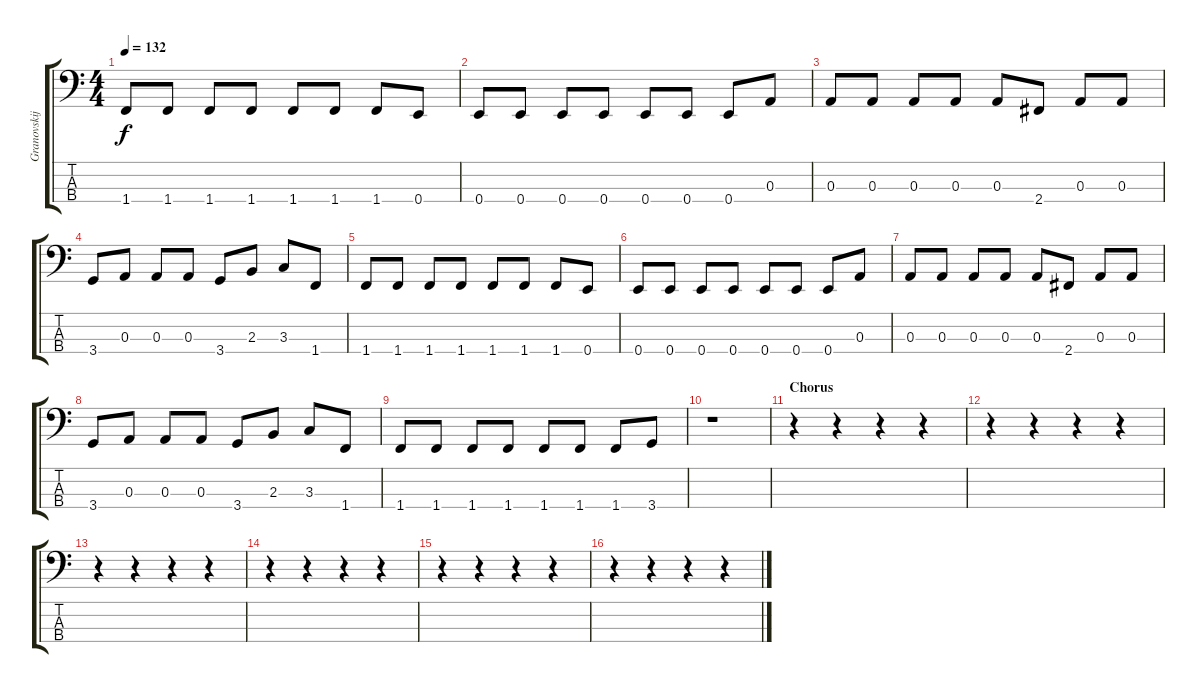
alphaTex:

\track ("Granovskij" "Granovskij") {instrument electricbassfinger}
\staff {score tabs}
\tuning (G2 D2 A1 E1) {hide}
\ts (4 4)
\tempo 132
\clef f4
\ks c
1.4.8{dy f} 1.4.8 1.4.8 1.4.8 1.4.8 1.4.8 1.4.8 0.4.8 |
0.4.8 0.4.8 0.4.8 0.4.8 0.4.8 0.4.8 0.4.8 0.3.8 |
0.3.8 0.3.8 0.3.8 0.3.8 0.3.8 2.4.8 0.3.8 0.3.8 |
3.4.8 0.3.8 0.3.8 0.3.8 3.4.8 2.3.8 3.3.8 1.4.8 |
1.4.8 1.4.8 1.4.8 1.4.8 1.4.8 1.4.8 1.4.8 0.4.8 |
0.4.8 0.4.8 0.4.8 0.4.8 0.4.8 0.4.8 0.4.8 0.3.8 |
0.3.8 0.3.8 0.3.8 0.3.8 0.3.8 2.4.8 0.3.8 0.3.8 |
3.4.8 0.3.8 0.3.8 0.3.8 3.4.8 2.3.8 3.3.8 1.4.8 |
1.4.8 1.4.8 1.4.8 1.4.8 1.4.8 1.4.8 1.4.8 3.4.8 |
r.1 |
\section ("" "Chorus")
r.4 r.4 r.4 r.4 |
r.4 r.4 r.4 r.4 |
r.4 r.4 r.4 r.4 |
r.4 r.4 r.4 r.4 |
r.4 r.4 r.4 r.4 |
r.4 r.4 r.4 r.4
